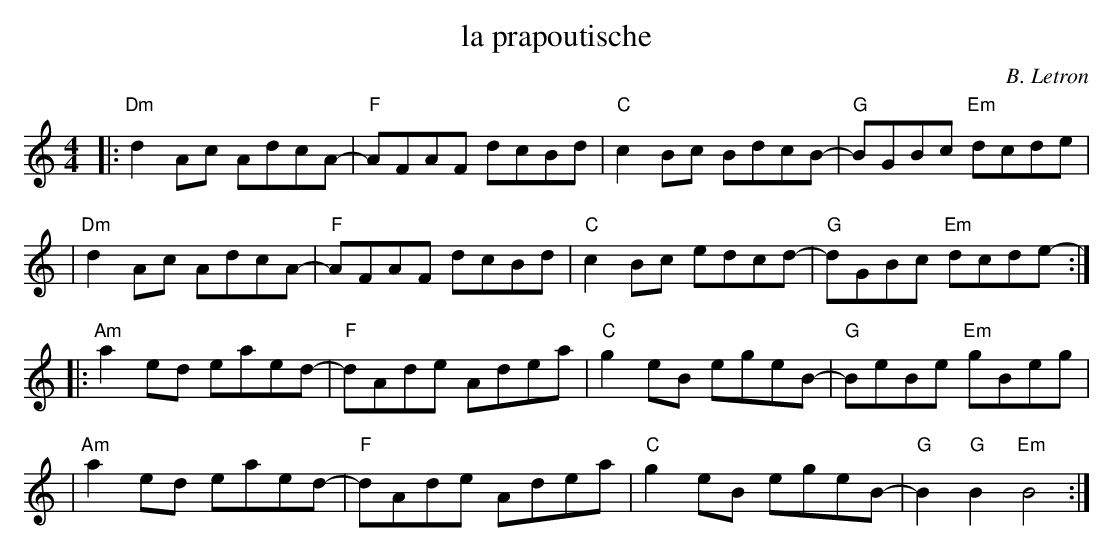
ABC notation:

X:1
T: la prapoutische
C: B. Letron
M: 4/4
L: 1/8
K: Amin
|:"Dm"d2Ac AdcA-|"F"AFAF dcBd|"C"c2Bc BdcB-|"G"BGBc "Em"dcde|
|"Dm"d2Ac AdcA-|"F"AFAF dcBd|"C"c2Bc edcd-|"G"dGBc "Em"dcde-:|
|:"Am"a2ed eaed-|"F"dAde Adea|"C"g2eB egeB-|"G"BeBe "Em"gBeg|
|"Am"a2ed eaed-|"F"dAde Adea|"C"g2eB egeB-|"G"B2"G"B2"Em"B4:|
